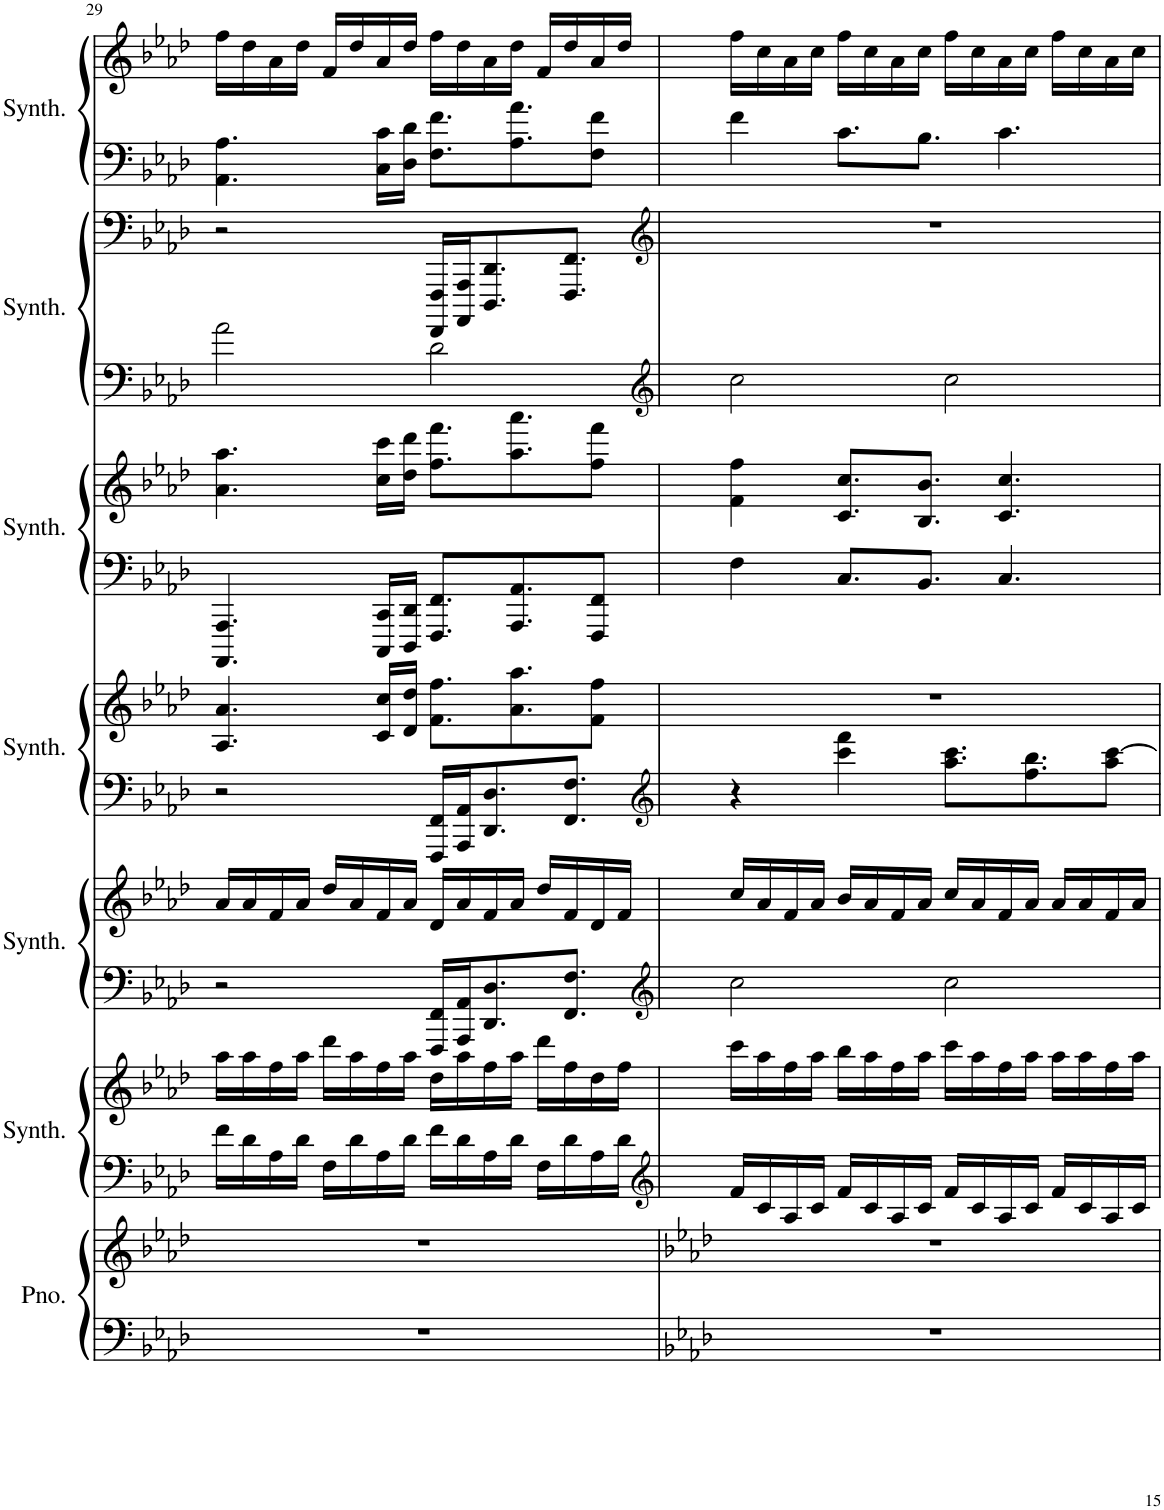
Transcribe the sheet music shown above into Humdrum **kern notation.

**kern	**kern	**kern	**kern	**kern	**kern	**kern	**kern	**kern	**kern	**kern	**kern	**kern	**kern
*part7	*part7	*part6	*part6	*part5	*part5	*part4	*part4	*part3	*part3	*part2	*part2	*part1	*part1
*staff14	*staff13	*staff12	*staff11	*staff10	*staff9	*staff8	*staff7	*staff6	*staff5	*staff4	*staff3	*staff2	*staff1
*I"Piano	*	*I"Saw Synthesizer	*	*I"Square Synthesizer	*	*I"Metallic Synthesizer	*	*I"Poly Synthesizer	*	*I"New Age Synthesizer	*	*I"Saw Synthesizer	*
*I'Pno.	*	*I'Synth.	*	*I'Synth.	*	*I'Synth.	*	*I'Synth.	*	*I'Synth.	*	*I'Synth.	*
!!LO:PB:g=z
*clefF4	*clefG2	*clefF4	*clefG2	*clefF4	*clefG2	*clefF4	*clefG2	*clefF4	*clefG2	*clefF4	*clefF4	*clefF4	*clefG2
*k[b-e-a-d-]	*k[b-e-a-d-]	*k[b-e-a-d-]	*k[b-e-a-d-]	*k[b-e-a-d-]	*k[b-e-a-d-]	*k[b-e-a-d-]	*k[b-e-a-d-]	*k[b-e-a-d-]	*k[b-e-a-d-]	*k[b-e-a-d-]	*k[b-e-a-d-]	*k[b-e-a-d-]	*k[b-e-a-d-]
*M4/4	*M4/4	*M4/4	*M4/4	*M4/4	*M4/4	*M4/4	*M4/4	*M4/4	*M4/4	*M4/4	*M4/4	*M4/4	*M4/4
=29	=29	=29	=29	=29	=29	=29	=29	=29	=29	=29	=29	=29	=29
1r	1r	16f\LL	16aa-\LL	2r	16a-/LL	2r	4.A-/ 4.a-/	4.AAAA-/ 4.AAA-/	4.a-\ 4.aa-\	2a-\	2r	4.AA-\ 4.A-\	16ff\LL
.	.	16d-\	16aa-\	.	16a-/	.	.	.	.	.	.	.	16dd-\
.	.	16A-\	16ff\	.	16f/	.	.	.	.	.	.	.	16a-\
.	.	16d-\JJ	16aa-\JJ	.	16a-/JJ	.	.	.	.	.	.	.	16dd-\JJ
.	.	16F\LL	16ddd-\LL	.	16dd-/LL	.	.	.	.	.	.	.	16f/LL
.	.	16d-\	16aa-\	.	16a-/	.	.	.	.	.	.	.	16dd-/
.	.	16A-\	16ff\	.	16f/	.	16c/ 16cc/LL	16CCC/ 16CC/LL	16cc\ 16ccc\LL	.	.	16C\ 16c\LL	16a-/
.	.	16d-\JJ	16aa-\JJ	.	16a-/JJ	.	16d-/ 16dd-/JJ	16DDD-/ 16DD-/JJ	16dd-\ 16ddd-\JJ	.	.	16D-\ 16d-\JJ	16dd-/JJ
.	.	16f\LL	16dd-\LL	16FFF/ 16FF/LL	16d-/LL	16FFF/ 16FF/LL	8.f\ 8.ff\L	8.FFF/ 8.FF/L	8.ff\ 8.fff\L	2d-\	16FFFF/ 16FFF/LL	8.F\ 8.f\L	16ff\LL
.	.	16d-\	16aa-\	16AAA-/ 16AA-/J	16a-/	16AAA-/ 16AA-/J	.	.	.	.	16AAAA-/ 16AAA-/J	.	16dd-\
.	.	16A-\	16ff\	8.DD-/ 8.D-/	16f/	8.DD-/ 8.D-/	.	.	.	.	8.DDD-/ 8.DD-/	.	16a-\
.	.	16d-\JJ	16aa-\JJ	.	16a-/JJ	.	8.a-\ 8.aa-\	8.AAA-/ 8.AA-/	8.aa-\ 8.aaa-\	.	.	8.A-\ 8.a-\	16dd-\JJ
.	.	16F\LL	16ddd-\LL	.	16dd-/LL	.	.	.	.	.	.	.	16f/LL
.	.	16d-\	16ff\	8.FF/ 8.F/J	16f/	8.FF/ 8.F/J	.	.	.	.	8.FFF/ 8.FF/J	.	16dd-/
.	.	16A-\	16dd-\	.	16d-/	.	8f\ 8ff\J	8FFF/ 8FF/J	8ff\ 8fff\J	.	.	8F\ 8f\J	16a-/
.	.	16d-\JJ	16ff\JJ	.	16f/JJ	.	.	.	.	.	.	.	16dd-/JJ
=30	=30	=30	=30	=30	=30	=30	=30	=30	=30	=30	=30	=30	=30
*	*	*clefG2	*	*clefG2	*	*clefG2	*	*	*	*clefG2	*clefG2	*	*
*k[b-e-a-d-]	*k[b-e-a-d-]	*	*	*	*	*	*	*	*	*	*	*	*
1r	1r	16f/LL	16ccc\LL	2cc\	16cc/LL	4r	1r	4F\	4f\ 4ff\	2cc\	1r	4f\	16ff\LL
.	.	16c/	16aa-\	.	16a-/	.	.	.	.	.	.	.	16cc\
.	.	16A-/	16ff\	.	16f/	.	.	.	.	.	.	.	16a-\
.	.	16c/JJ	16aa-\JJ	.	16a-/JJ	.	.	.	.	.	.	.	16cc\JJ
.	.	16f/LL	16bb-\LL	.	16b-/LL	4ccc\ 4fff\	.	8.C/L	8.c/ 8.cc/L	.	.	8.c\L	16ff\LL
.	.	16c/	16aa-\	.	16a-/	.	.	.	.	.	.	.	16cc\
.	.	16A-/	16ff\	.	16f/	.	.	.	.	.	.	.	16a-\
.	.	16c/JJ	16aa-\JJ	.	16a-/JJ	.	.	8.BB-/J	8.B-/ 8.b-/J	.	.	8.B-\J	16cc\JJ
.	.	16f/LL	16ccc\LL	2cc\	16cc/LL	8.aa-\ 8.ccc\L	.	.	.	2cc\	.	.	16ff\LL
.	.	16c/	16aa-\	.	16a-/	.	.	.	.	.	.	.	16cc\
.	.	16A-/	16ff\	.	16f/	.	.	4.C/	4.c/ 4.cc/	.	.	4.c\	16a-\
.	.	16c/JJ	16aa-\JJ	.	16a-/JJ	8.ff\ 8.bb-\	.	.	.	.	.	.	16cc\JJ
.	.	16f/LL	16aa-\LL	.	16a-/LL	.	.	.	.	.	.	.	16ff\LL
.	.	16c/	16aa-\	.	16a-/	.	.	.	.	.	.	.	16cc\
.	.	16A-/	16ff\	.	16f/	8aa-\ [8ccc\J	.	.	.	.	.	.	16a-\
.	.	16c/JJ	16aa-\JJ	.	16a-/JJ	.	.	.	.	.	.	.	16cc\JJ
=	=	=	=	=	=	=	=	=	=	=	=	=	=
*-	*-	*-	*-	*-	*-	*-	*-	*-	*-	*-	*-	*-	*-
